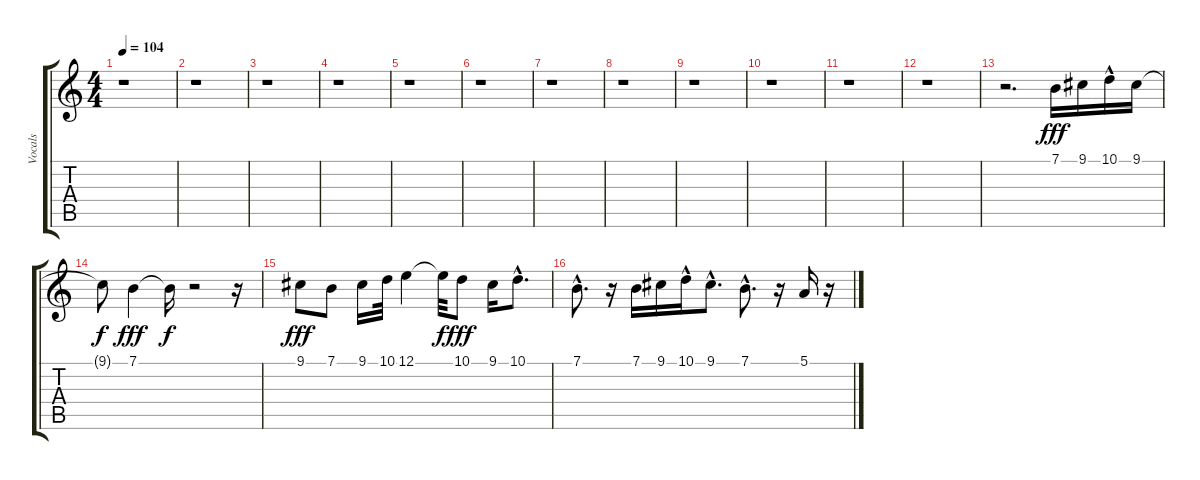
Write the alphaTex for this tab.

\track ("Vocals" "Vocals") {instrument honkytonkpiano}
\staff {score tabs}
\tuning (E4 B3 G3 D3 A2 E2) {hide}
\ts (4 4)
\tempo 104
\clef g2
\ks c
r.1{dy fff instrument honkytonkpiano} |
r.1 |
r.1 |
r.1 |
r.1 |
r.1 |
r.1 |
r.1 |
r.1 |
r.1 |
r.1 |
r.1 |
r.2{d} 7.1.16{instrument electricgrandpiano} 9.1.16 10.1{hac}.16 9.1.16 |
9.1{t}.8{dy f} 7.1.4{dy fff} 7.1{t}.16{dy f} r.2 r.16 |
9.1.8{dy fff} 7.1.8 9.1.16 10.1.32 12.1.4 12.1{t}.32{dy f} 10.1.8{dy fff} 9.1.16 10.1{hac}.8{d} |
7.1{hac}.8{d} r.16 7.1.16 9.1.16 10.1{hac}.16 9.1{hac}.8{d} 7.1{hac}.8{d} r.16 5.1.16 r.16
